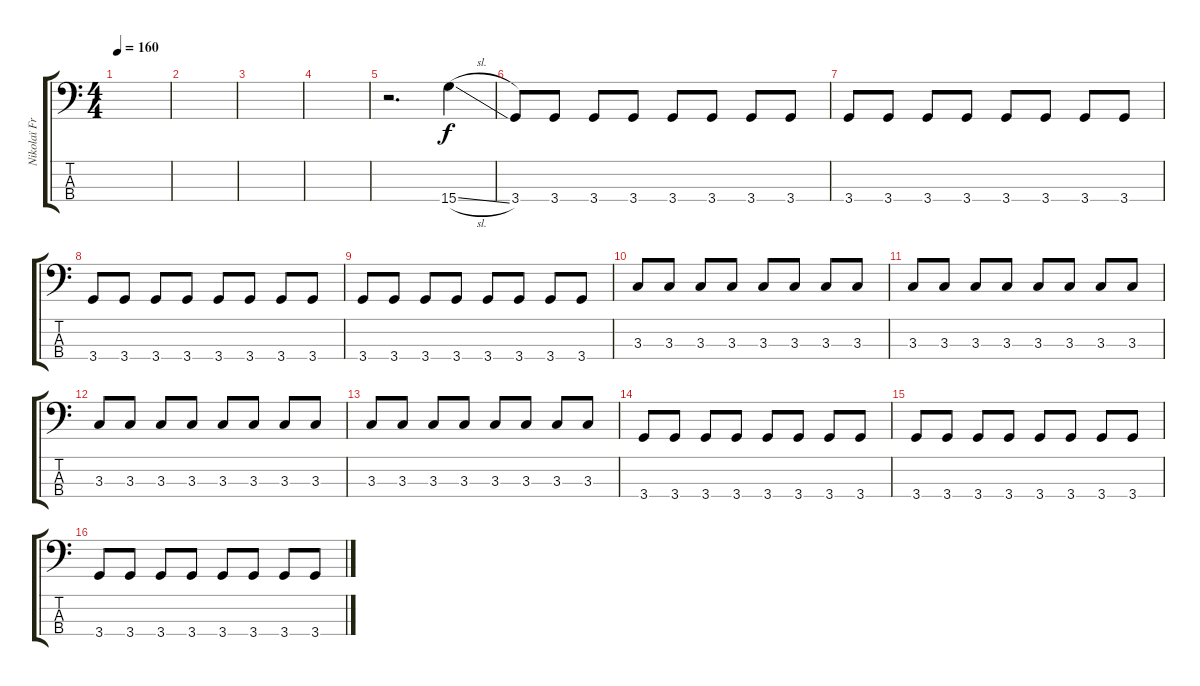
\track ("Nikolaï Fraiture" "Nikolaï Fr") {instrument electricbassfinger}
\staff {score tabs}
\tuning (G2 D2 A1 E1) {hide}
\ts (4 4)
\tempo 160
\clef f4
\ks c
|
|
|
|
r.2{d} 15.4{sl}.4 |
3.4.8 3.4.8 3.4.8 3.4.8 3.4.8 3.4.8 3.4.8 3.4.8 |
3.4.8 3.4.8 3.4.8 3.4.8 3.4.8 3.4.8 3.4.8 3.4.8 |
3.4.8 3.4.8 3.4.8 3.4.8 3.4.8 3.4.8 3.4.8 3.4.8 |
3.4.8 3.4.8 3.4.8 3.4.8 3.4.8 3.4.8 3.4.8 3.4.8 |
3.3.8 3.3.8 3.3.8 3.3.8 3.3.8 3.3.8 3.3.8 3.3.8 |
3.3.8 3.3.8 3.3.8 3.3.8 3.3.8 3.3.8 3.3.8 3.3.8 |
3.3.8 3.3.8 3.3.8 3.3.8 3.3.8 3.3.8 3.3.8 3.3.8 |
3.3.8 3.3.8 3.3.8 3.3.8 3.3.8 3.3.8 3.3.8 3.3.8 |
3.4.8 3.4.8 3.4.8 3.4.8 3.4.8 3.4.8 3.4.8 3.4.8 |
3.4.8 3.4.8 3.4.8 3.4.8 3.4.8 3.4.8 3.4.8 3.4.8 |
3.4.8 3.4.8 3.4.8 3.4.8 3.4.8 3.4.8 3.4.8 3.4.8
